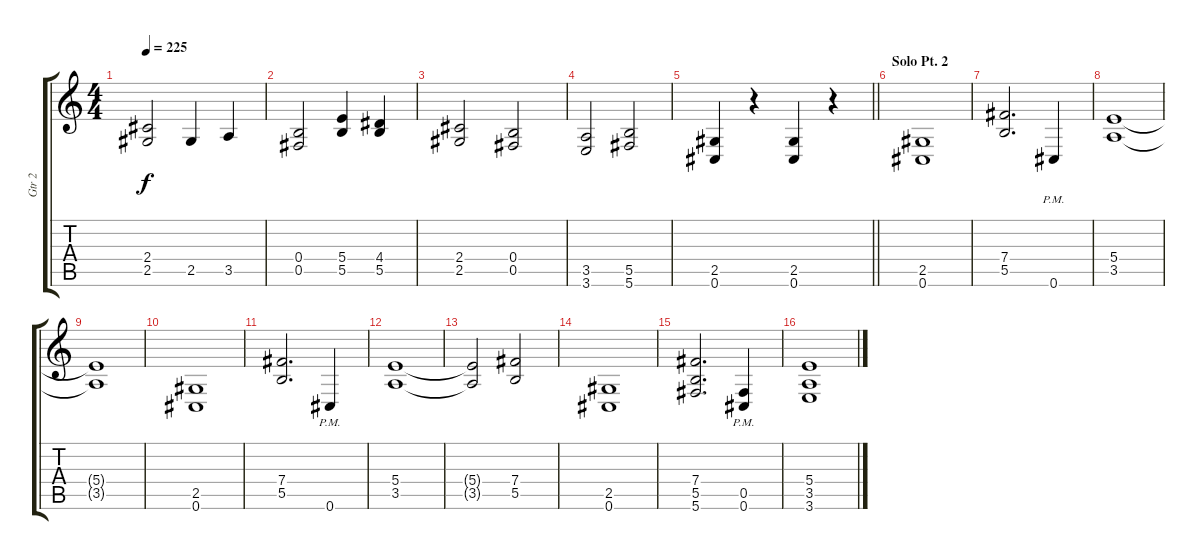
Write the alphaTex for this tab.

\track ("Gtr 2" "Gtr 2") {instrument distortionguitar}
\staff {score tabs}
\tuning (Db4 Ab3 E3 B2 Gb2 Db2) {hide}
\ts (4 4)
\tempo 225
\clef g2
\ks c
(2.4 2.5).2{dy f} 2.5.4 3.5.4 |
(0.4 0.5).2 (5.4 5.5).4 (4.4 5.5).4 |
(2.4 2.5).2 (0.4 0.5).2 |
(3.5 3.6).2 (5.5 5.6).2 |
\barLineRight lightlight
(2.5 0.6).4 r.4 (2.5 0.6).4 r.4 |
\section ("" "Solo Pt. 2")
(2.5 0.6).1 |
(7.4 5.5).2{d} 0.6{pm}.4 |
(5.4 3.5).1 |
(5.4{t} 3.5{t}).1 |
(2.5 0.6).1 |
(7.4 5.5).2{d} 0.6{pm}.4 |
(5.4 3.5).1 |
(5.4{t} 3.5{t}).2 (7.4 5.5).2 |
(2.5 0.6).1 |
(7.4 5.5 5.6).2{d} (0.5{pm} 0.6{pm}).4 |
(5.4 3.5 3.6).1
